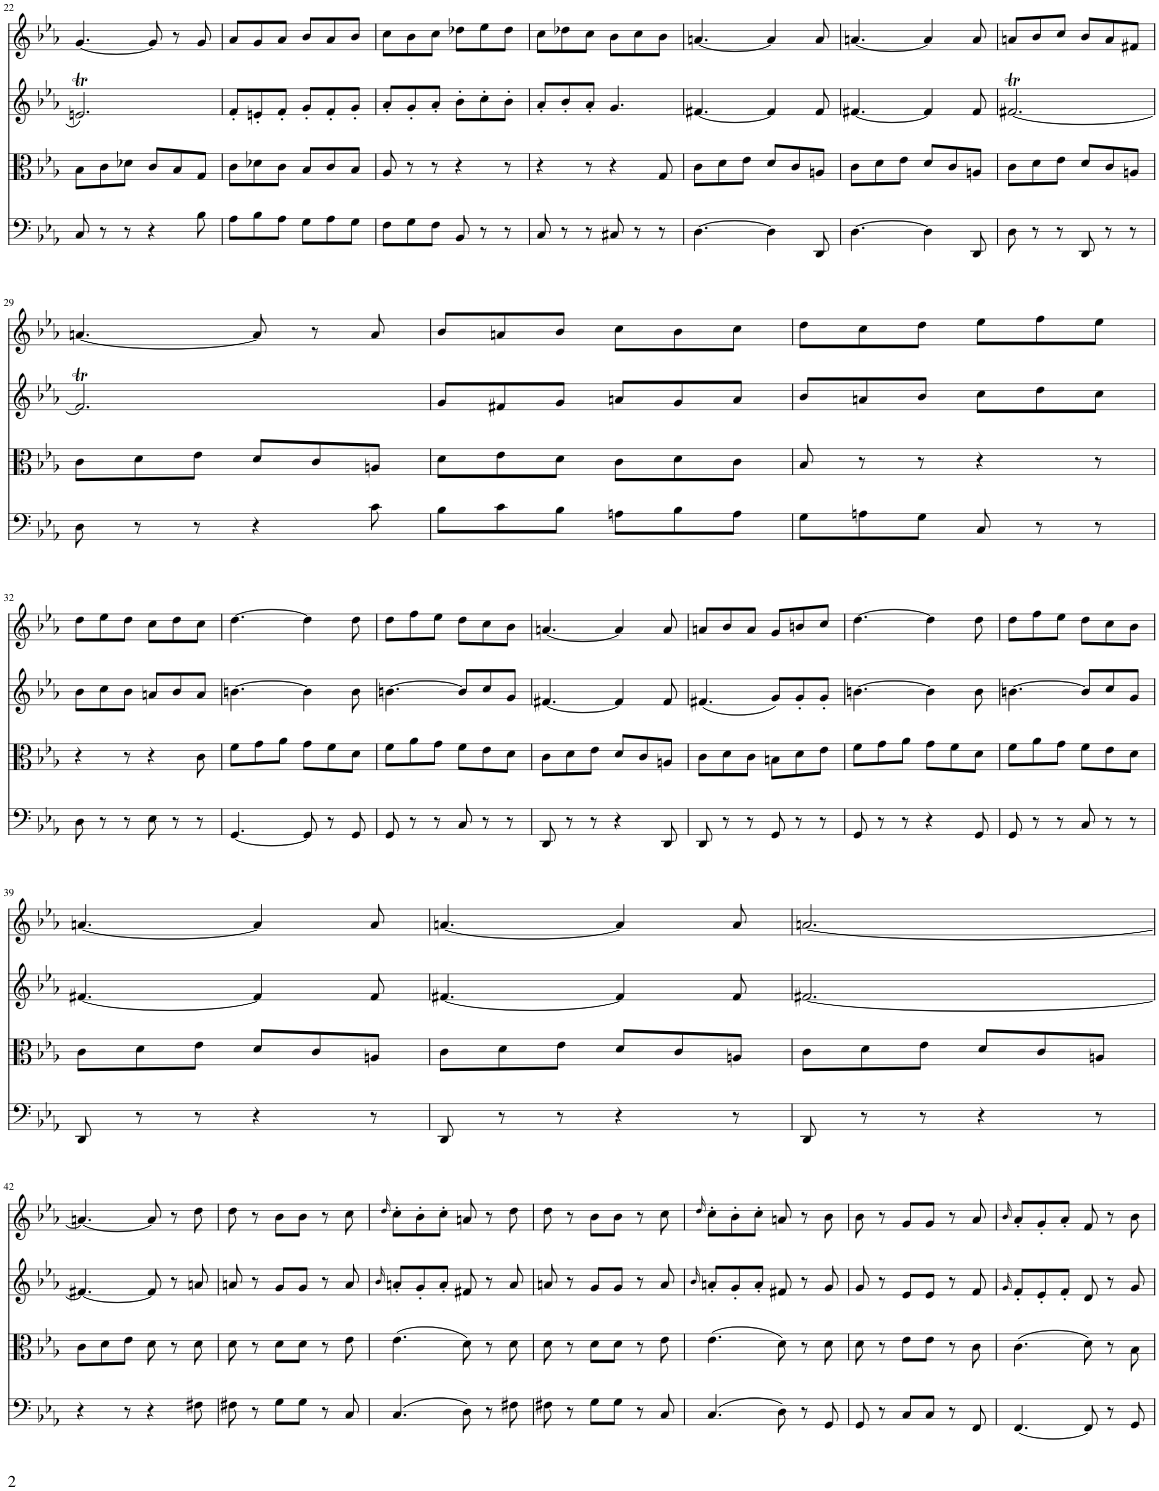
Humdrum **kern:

**kern	**kern	**kern	**kern
*part4	*part3	*part2	*part1
*staff4	*staff3	*staff2	*staff1
*I"Violoncello	*I"Viola	*I"Violin	*I"Violin
*I'Vc	*I'Vla	*I'Vln	*I'Vln
!!LO:PB:g=z
*clefF4	*clefC3	*clefG2	*clefG2
*k[b-e-a-]	*k[b-e-a-]	*k[b-e-a-]	*k[b-e-a-]
*M6/8	*M6/8	*M6/8	*M6/8
=22	=22	=22	=22
8C/	8B-\L	2.ent/	[4.g/
8r	8c\	.	.
8r	8d-X\J	.	.
4r	8c/L	.	8g/]
.	8B-/	.	8r
8B-\	8G/J	.	8g/
=23	=23	=23	=23
8A-\L	8c\L	8f'/L	8a-/L
8B-\	8d-X\	8en'/	8g/
8A-\J	8c\J	8f'/J	8a-/J
8G\L	8B-/L	8g'/L	8b-/L
8A-\	8c/	8f'/	8a-/
8G\J	8B-/J	8g'/J	8b-/J
=24	=24	=24	=24
8F\L	8A-/	8a-'/L	8cc\L
8G\	8r	8g'/	8b-\
8F\J	8r	8a-'/J	8cc\J
8BB-/	4r	8b-'\L	8dd-X\L
8r	.	8cc'\	8ee-\
8r	8r	8b-'\J	8dd-\J
=25	=25	=25	=25
8C/	4r	8a-'/L	8cc\L
8r	.	8b-'/	8dd-X\
8r	8r	8a-'/J	8cc\J
8C#X/	4r	4.g/	8b-\L
8r	.	.	8cc\
8r	8G/	.	8b-\J
=26	=26	=26	=26
[4.D\	8c\L	[4.f#X/	[4.an/
.	8d\	.	.
.	8e-\J	.	.
4D\]	8d/L	4f#/]	4a/]
.	8c/	.	.
8DD/	8An/J	8f#/	8a/
=27	=27	=27	=27
[4.D\	8c\L	[4.f#X/	[4.an/
.	8d\	.	.
.	8e-\J	.	.
4D\]	8d/L	4f#/]	4a/]
.	8c/	.	.
8DD/	8An/J	8f#/	8a/
=28	=28	=28	=28
8D\	8c\L	[2.f#Xt/	8an/L
8r	8d\	.	8b-/
8r	8e-\J	.	8cc/J
8DD/	8d/L	.	8b-/L
8r	8c/	.	8a/
8r	8An/J	.	8f#X/J
!!LO:LB:g=z
=29	=29	=29	=29
8D\	8c\L	2.f#t/]	[4.an/
8r	8d\	.	.
8r	8e-\J	.	.
4r	8d/L	.	8a/]
.	8c/	.	8r
8c\	8An/J	.	8a/
=30	=30	=30	=30
8B-\L	8d\L	8g/L	8b-/L
8c\	8e-\	8f#X/	8an/
8B-\J	8d\J	8g/J	8b-/J
8An\L	8c\L	8an/L	8cc\L
8B-\	8d\	8g/	8b-\
8A\J	8c\J	8a/J	8cc\J
=31	=31	=31	=31
8G\L	8B-/	8b-/L	8dd\L
8An\	8r	8an/	8cc\
8G\J	8r	8b-/J	8dd\J
8C/	4r	8cc\L	8ee-\L
8r	.	8dd\	8ff\
8r	8r	8cc\J	8ee-\J
!!LO:LB:g=z
=32	=32	=32	=32
8D\	4r	8b-\L	8dd\L
8r	.	8cc\	8ee-\
8r	8r	8b-\J	8dd\J
8E-\	4r	8an/L	8cc\L
8r	.	8b-/	8dd\
8r	8c\	8a/J	8cc\J
=33	=33	=33	=33
[4.GG/	8f\L	[4.bn\	[4.dd\
.	8g\	.	.
.	8a-\J	.	.
8GG/]	8g\L	4b\]	4dd\]
8r	8f\	.	.
8GG/	8d\J	8b\	8dd\
=34	=34	=34	=34
8GG/	8f\L	[4.bn\	8dd\L
8r	8a-\	.	8ff\
8r	8g\J	.	8ee-\J
8C/	8f\L	8b/L]	8dd\L
8r	8e-\	8cc/	8cc\
8r	8d\J	8g/J	8b-\J
=35	=35	=35	=35
8DD/	8c\L	[4.f#X/	[4.an/
8r	8d\	.	.
8r	8e-\J	.	.
4r	8d/L	4f#/]	4a/]
.	8c/	.	.
8DD/	8An/J	8f#/	8a/
=36	=36	=36	=36
8DD/	8c\L	(4.f#X/	8an/L
8r	8d\	.	8b-/
8r	8c\J	.	8a/J
8GG/	8Bn\L	8g/L)	8g/L
8r	8d\	8g'/	8bn/
8r	8e-\J	8g'/J	8cc/J
=37	=37	=37	=37
8GG/	8f\L	[4.bn\	[4.dd\
8r	8g\	.	.
8r	8a-\J	.	.
4r	8g\L	4b\]	4dd\]
.	8f\	.	.
8GG/	8d\J	8b\	8dd\
=38	=38	=38	=38
8GG/	8f\L	[4.bn\	8dd\L
8r	8a-\	.	8ff\
8r	8g\J	.	8ee-\J
8C/	8f\L	8b/L]	8dd\L
8r	8e-\	8cc/	8cc\
8r	8d\J	8g/J	8b-\J
!!LO:LB:g=z
=39	=39	=39	=39
8DD/	8c\L	[4.f#X/	[4.an/
8r	8d\	.	.
8r	8e-\J	.	.
4r	8d/L	4f#/]	4a/]
.	8c/	.	.
8r	8An/J	8f#/	8a/
=40	=40	=40	=40
8DD/	8c\L	[4.f#X/	[4.an/
8r	8d\	.	.
8r	8e-\J	.	.
4r	8d/L	4f#/]	4a/]
.	8c/	.	.
8r	8An/J	8f#/	8a/
=41	=41	=41	=41
8DD/	8c\L	[2.f#X/	[2.an/
8r	8d\	.	.
8r	8e-\J	.	.
4r	8d/L	.	.
.	8c/	.	.
8r	8An/J	.	.
!!LO:LB:g=z
=42	=42	=42	=42
4r	8c\L	4.f#X/_	4.an/_
.	8d\	.	.
8r	8e-\J	.	.
4r	8d\	8f#/]	8a/]
.	8r	8r	8r
8F#X\	8d\	8an/	8dd\
=43	=43	=43	=43
8F#X\	8d\	8an/	8dd\
8r	8r	8r	8r
8G\L	8d\L	8g/L	8b-\L
8G\J	8d\J	8g/J	8b-\J
8r	8r	8r	8r
8C/	8e-\	8a/	8cc\
=44	=44	=44	=44
.	.	16qb-/	16qdd/
(4.C/	(4.e-\	8an'/L	8cc'\L
.	.	8g'/	8b-'\
.	.	8a'/J	8cc'\J
8D\)	8d\)	8f#X/	8an/
8r	8r	8r	8r
8F#X\	8d\	8a/	8dd\
=45	=45	=45	=45
8F#X\	8d\	8an/	8dd\
8r	8r	8r	8r
8G\L	8d\L	8g/L	8b-\L
8G\J	8d\J	8g/J	8b-\J
8r	8r	8r	8r
8C/	8e-\	8a/	8cc\
=46	=46	=46	=46
.	.	16qb-/	16qdd/
(4.C/	(4.e-\	8an'/L	8cc'\L
.	.	8g'/	8b-'\
.	.	8a'/J	8cc'\J
8D\)	8d\)	8f#X/	8an/
8r	8r	8r	8r
8GG/	8d\	8g/	8b-\
=47	=47	=47	=47
8GG/	8d\	8g/	8b-\
8r	8r	8r	8r
8C/L	8e-\L	8e-/L	8g/L
8C/J	8e-\J	8e-/J	8g/J
8r	8r	8r	8r
8FF/	8c\	8f/	8a-/
=48	=48	=48	=48
.	.	16qg/	16qb-/
[4.FF/	(4.c\	8f'/L	8a-'/L
.	.	8e-'/	8g'/
.	.	8f'/J	8a-'/J
8FF/]	8d\)	8d/	8f/
8r	8r	8r	8r
8GG/	8B-\	8g/	8b-\
=	=	=	=
*-	*-	*-	*-
